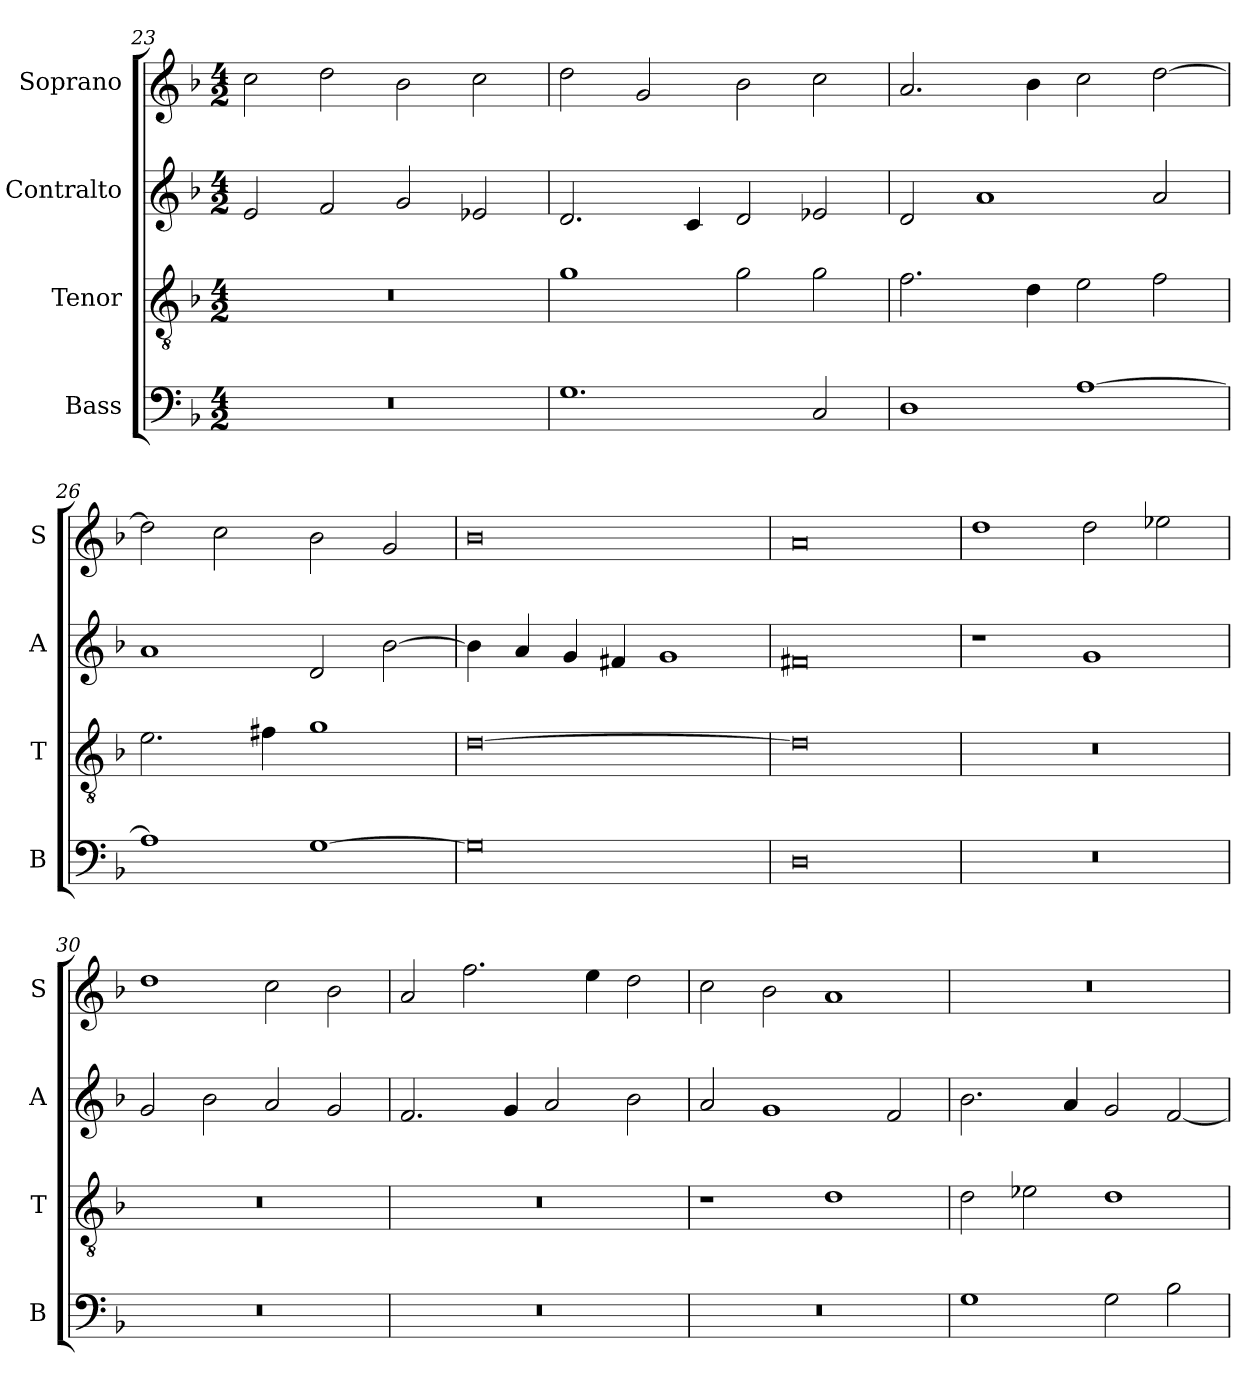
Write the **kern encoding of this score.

**kern	**kern	**kern	**kern
*part4	*part3	*part2	*part1
*staff4	*staff3	*staff2	*staff1
*I"Bass	*I"Tenor	*I"Contralto	*I"Soprano
*I'B	*I'T	*I'A	*I'S
*clefF4	*clefGv2	*clefG2	*clefG2
*k[b-]	*k[b-]	*k[b-]	*k[b-]
*G:dor	*G:dor	*G:dor	*G:dor
*M4/2	*M4/2	*M4/2	*M4/2
=23	=23	=23	=23
0r	0r	2e	2cc
.	.	2f	2dd
.	.	2g	2b-
.	.	2e-X	2cc
=24	=24	=24	=24
1.G	1g	2.d	2dd
.	.	.	2g
.	.	4c	.
.	2g	2d	2b-
2C	2g	2e-X	2cc
=25	=25	=25	=25
1D	2.f	2d	2.a
.	.	1a	.
.	4d	.	4b-
[1A	2e	.	2cc
.	2f	2a	[2dd
=26	=26	=26	=26
1A]	2.e	1a	2dd]
.	.	.	2cc
.	4f#X	.	.
[1G	1g	2d	2b-
.	.	[2b-	2g
=27	=27	=27	=27
0G]	[0d	4b-]	0b-
.	.	4a	.
.	.	4g	.
.	.	4f#X	.
.	.	1g	.
=28	=28	=28	=28
0D	0d]	0f#X	0a
=29	=29	=29	=29
0r	0r	1r	1dd
.	.	1g	2dd
.	.	.	2ee-X
=30	=30	=30	=30
0r	0r	2g	1dd
.	.	2b-	.
.	.	2a	2cc
.	.	2g	2b-
=31	=31	=31	=31
0r	0r	2.f	2a
.	.	.	2.ff
.	.	4g	.
.	.	2a	.
.	.	.	4ee
.	.	2b-	2dd
=32	=32	=32	=32
0r	1r	2a	2cc
.	.	1g	2b-
.	1d	.	1a
.	.	2f	.
=33	=33	=33	=33
1G	2d	2.b-	0r
.	2e-X	.	.
.	.	4a	.
2G	1d	2g	.
2B-	.	[2f	.
=	=	=	=
*-	*-	*-	*-
